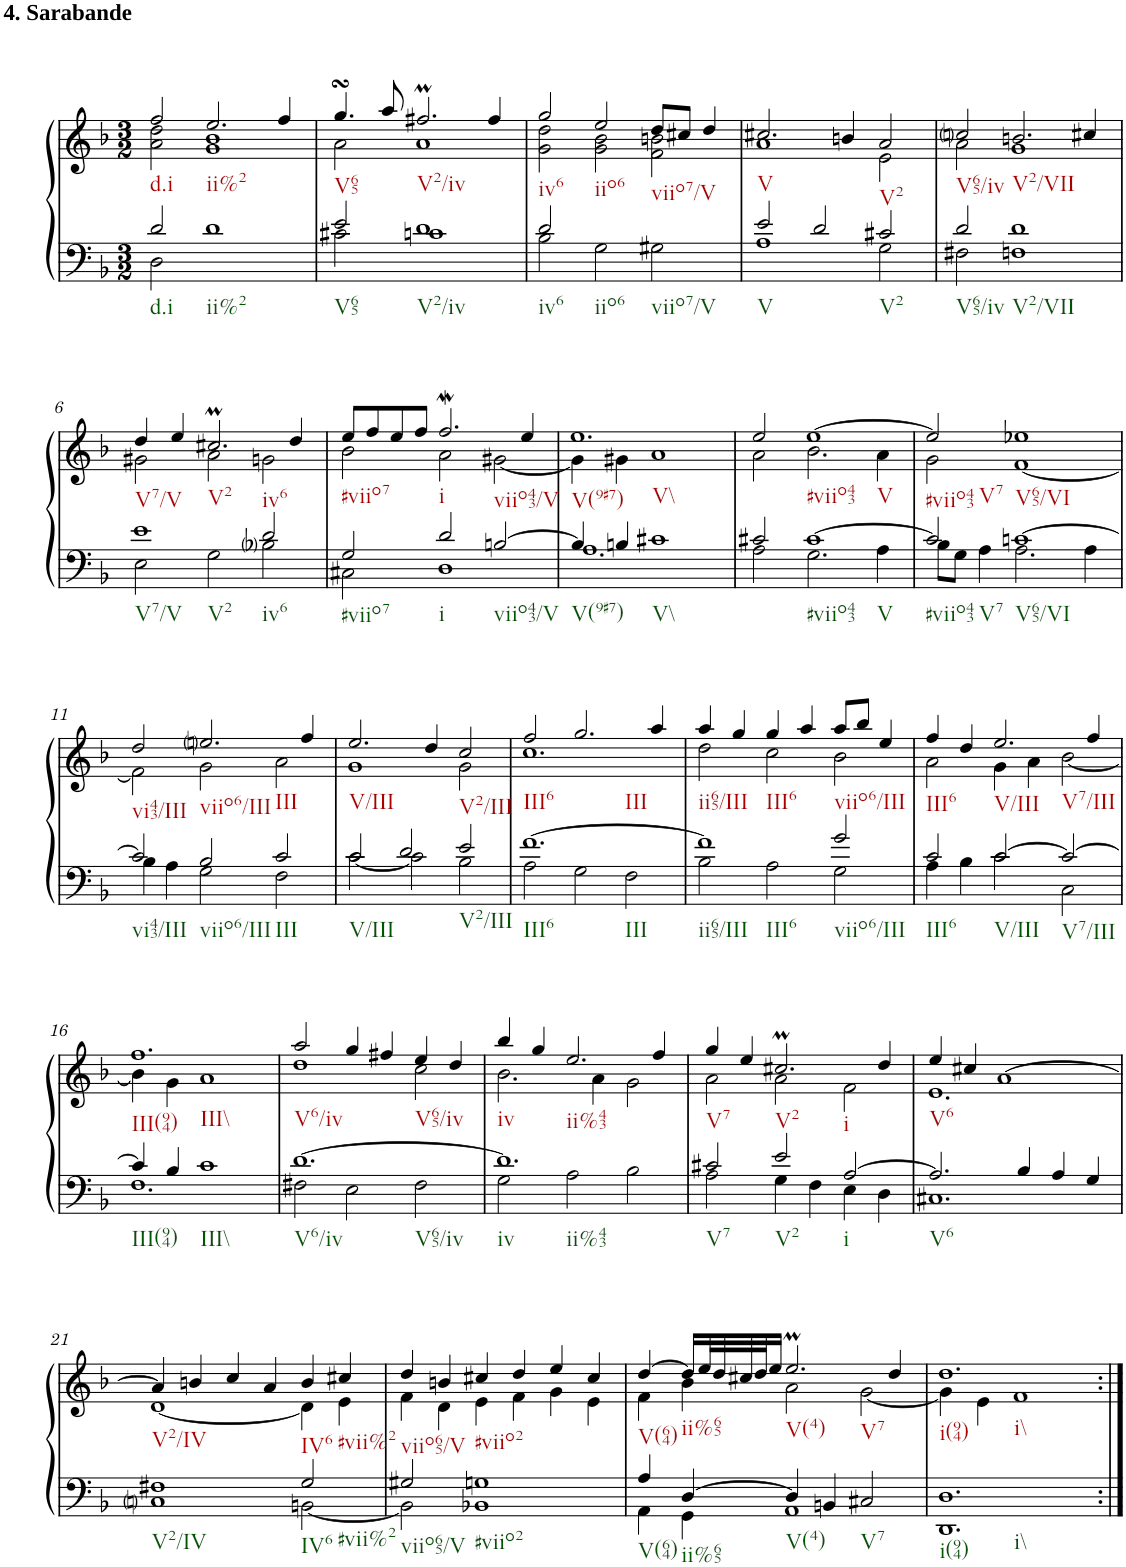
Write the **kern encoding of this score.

**kern	**kern
*part1	*part1
*staff2	*staff1
*I"Midi_2	*
*clefF4	*clefG2
*k[b-]	*k[b-]
*M3/2	*M3/2
=1	=1
*^	*^
!	!	!LO:TX:a:B:t=4. Sarabande	!
2d/	2D\	2ff/	2a\ 2dd\
1d	2ryy	2.ee/	1g 1b-
.	2ryy	.	.
.	.	4ff/	.
=2	=2	=2	=2
2e/	2c#X\	4.ggsSSS/	2a\
.	.	8aa/	.
1d	1cn	2.ff#Xm/	1a
.	.	4ff#/	.
=3	=3	=3	=3
2d/	2B-\	2gg/	2g\ 2dd\
2ryy	2G\	2ee/	2g\ 2b-\
2ryy	2G#X\	8dd/L	2f\ 2bn\
.	.	8cc#X/J	.
.	.	4dd/	.
=4	=4	=4	=4
2e/	1A	2.cc#X/	1a
2d/	.	.	.
.	.	4bn/	.
2c#X/	2G\	2a/	2e\
=5	=5	=5	=5
2d/	2F#X\	2ccni/	2a\
1d	1Fn	2.bn/	1g
.	.	4cc#X/	.
!!LO:LB:g=z	!!
=6	=6	=6	=6
1e	2E\	4dd/	2g#X\
.	.	4ee/	.
.	2G\	2.cc#Xm/	2a\
2d/	2B-i\	.	2gn\
.	.	4dd/	.
=7	=7	=7	=7
2G/	2C#X\	8ee/L	2b-\
.	.	8ff/	.
.	.	8ee/	.
.	.	8ff/J	.
2d/	1D	2.ffw/	2a\
[2Bn/	.	.	[2g#X\
.	.	4ee/	.
=8	=8	=8	=8
4B/]	1.A	1.ee	4g#\]
4Bn/	.	.	4g#X\
1c#X	.	.	1a
=9	=9	=9	=9
2c#X/	2A\	2ee/	2a\
[1c#	2.G\	[1ee	2.b-\
.	4A\	.	4a\
=10	=10	=10	=10
2c#/]	8B-\L	2ee/]	2g\
.	8G\J	.	.
.	4A\	.	.
[1cn	2.A\	1ee-X	[1f
.	4A\	.	.
!!LO:LB:g=z	!!
=11	=11	=11	=11
2c/]	4B-\	2dd/	2f\]
.	4A\	.	.
2B-/	2G\	2.eeni/	2g\
2c/	2F\	.	2a\
.	.	4ff/	.
=12	=12	=12	=12
2c/	[2c\	2.ee/	1g
2d/	2c\]	.	.
.	.	4dd/	.
2e/	2B-\	2cc/	2g\
=13	=13	=13	=13
[1.f	2A\	2ff/	1.cc
.	2G\	2.gg/	.
.	2F\	.	.
.	.	4aa/	.
=14	=14	=14	=14
1f]	2B-\	4aa/	2dd\
.	.	4gg/	.
.	2A\	4gg/	2cc\
.	.	4aa/	.
2g/	2G\	8aa/L	2b-\
.	.	8bb-/J	.
.	.	4ee/	.
=15	=15	=15	=15
2c/	4A\	4ff/	2a\
.	4B-\	4dd/	.
[2c/	2c\	2.ee/	4g\
.	.	.	4a\
2c/_	2C\	.	[2b-\
.	.	4ff/	.
!!LO:LB:g=z	!!
=16	=16	=16	=16
4c/]	1.F	1.ff	4b-\]
4B-/	.	.	4g\
1c	.	.	1a
=17	=17	=17	=17
[1.d	2F#X\	2aa/	1dd
.	2E\	4gg/	.
.	.	4ff#X/	.
.	2F#\	4ee/	2cc\
.	.	4dd/	.
=18	=18	=18	=18
1.d]	2G\	4bb-/	2.b-\
.	.	4gg/	.
.	2A\	2.ee/	.
.	.	.	4a\
.	2B-\	.	2g\
.	.	4ff/	.
=19	=19	=19	=19
2c#X/	2A\	4gg/	2a\
.	.	4ee/	.
2e/	4G\	2.cc#Xm/	2a\
.	4F\	.	.
[2A/	4E\	.	2f\
.	4D\	4dd/	.
=20	=20	=20	=20
2.A/]	1.C#X	4ee/	1.e
.	.	4cc#X/	.
.	.	[1a	.
4B-/	.	.	.
4A/	.	.	.
4G/	.	.	.
!!LO:LB:g=z	!!
=21	=21	=21	=21
1F#X	1Cni	4a/]	[1d
.	.	4bn/	.
.	.	4cc/	.
.	.	4a/	.
2G/	[2BBn\	4b/	4d\]
.	.	4cc#X/	4e\
=22	=22	=22	=22
2G#X/	2BB\]	4dd/	4f\
.	.	4bn/	4d\
1Gn	1BB-X	4cc#X/	4e\
.	.	4dd/	4f\
.	.	4ee/	4g\
.	.	4cc#/	4e\
=23	=23	=23	=23
4A/	4AA\	[4dd/	4f\
[4D/	4GG\	16dd/LL]	4b-\
.	.	32ee/L	.
.	.	32dd/	.
.	.	32cc#X/	.
.	.	32dd/J	.
.	.	16ee/JJ	.
4D/]	1AA	2.eem/	2a\
4BBn/	.	.	.
2C#X/	.	.	[2g\
.	.	4dd/	.
=24	=24	=24	=24
1.D	1.DD	1.dd	4g\]
.	.	.	4e\
.	.	.	1f
*v	*v	*	*
*	*v	*v
=:|!	=:|!
*-	*-
